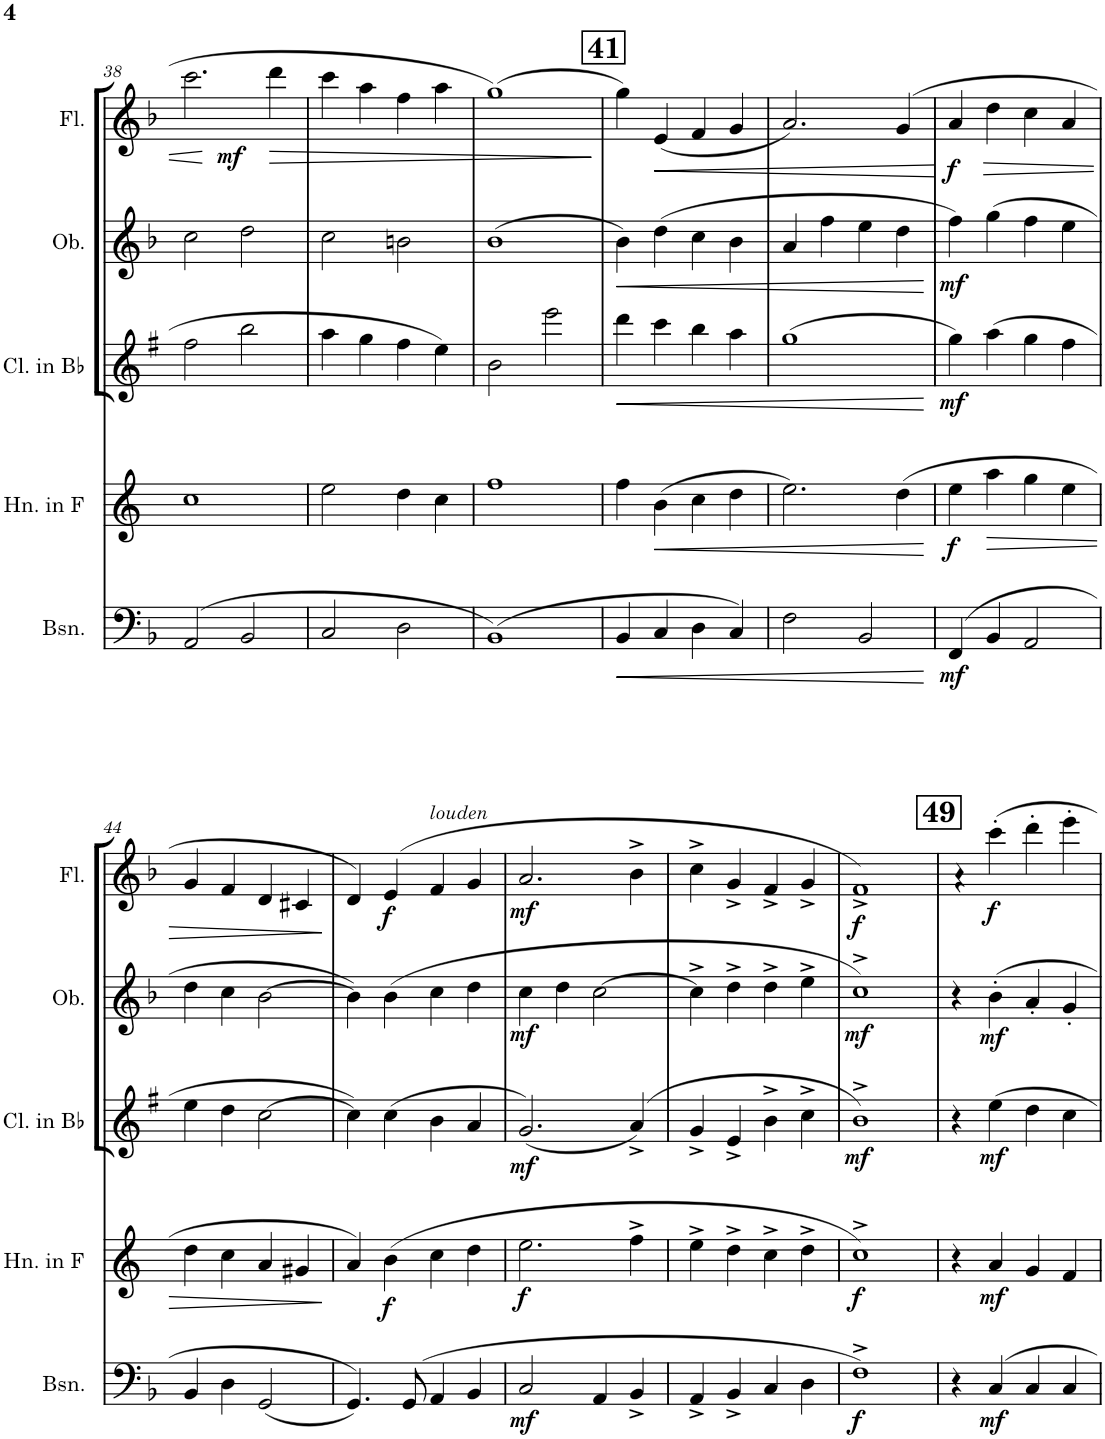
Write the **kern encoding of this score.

**kern	**dynam	**kern	**dynam	**kern	**dynam	**kern	**dynam	**kern	**dynam
*part5	*part5	*part4	*part4	*part3	*part3	*part2	*part2	*part1	*part1
*staff5	*staff5	*staff4	*staff4	*staff3	*staff3	*staff2	*staff2	*staff1	*staff1
*I"Bassoon	*	*I"Horn in F	*	*I"Clarinet in Bb	*	*I"Oboe	*	*I"Flute	*
*I'Bsn.	*	*I'Hn. in F	*	*I'Cl. in Bb	*	*I'Ob.	*	*I'Fl.	*
!!LO:PB:g=z
*clefF4	*	*clefG2	*	*clefG2	*	*clefG2	*	*clefG2	*
*	*	*Trd4c7	*	*Trd1c2	*	*	*	*	*
*k[b-]	*	*k[]	*	*k[f#]	*	*k[b-]	*	*k[b-]	*
*M4/4	*	*M4/4	*	*M4/4	*	*M4/4	*	*M4/4	*
=38	=38	=38	=38	=38	=38	=38	=38	=38	=38
*	*	*	*	*	*	*	*	*^	*
(2AA/	.	1cc	.	2ff#\	.	2cc\	.	2.ccc\	4.ryy	.
!	!	!	!	!	!	!	!	!	!	!LO:DY:b
.	.	.	.	.	.	.	.	.	2ryy	mf
2BB-/	.	.	.	2bb\	.	2dd\	.	.	.	.
!	!	!	!	!	!	!	!	!	!	!LO:HP:b
.	.	.	.	.	.	.	.	4ddd\	.	>
.	.	.	.	.	.	.	.	.	8ryy	.
*	*	*	*	*	*	*	*	*v	*v	*
=39	=39	=39	=39	=39	=39	=39	=39	=39	=39
2C/	.	2ee\	.	4aa\	.	2cc\	.	4ccc\	.
.	.	.	.	4gg\	.	.	.	4aa\	.
2D\	.	4dd\	.	4ff#\	.	2bn\	.	4ff\	.
.	.	4cc\	.	4ee\	.	.	.	4aa\	.
=40	=40	=40	=40	=40	=40	=40	=40	=40	=40
(1BB-)	.	1ff	.	2b\	.	(1b-	.	(1gg	.
.	.	.	.	2eee\	.	.	.	.	.
.	.	.	.	.	.	.	.	.	]
!!LO:REH:place=s1:a:B:cj:fs=14:t=41
=41	=41	=41	=41	=41	=41	=41	=41	=41	=41
!	!LO:HP:b	!	!	!	!LO:HP:b	!	!LO:HP:b	!	!
4BB-/	<	4ff\	.	4ddd\	<	4b-\)	<	4gg\)	.
!	!	!	!LO:HP:b	!	!	!	!	!	!LO:HP:b
4C/	.	(4b\	<	4ccc\	.	(4dd\	.	(4e/	<
4D\	.	4cc\	.	4bb\	.	4cc\	.	4f/	.
4C/)	.	4dd\	.	4aa\	.	4b-\	.	4g/	.
=42	=42	=42	=42	=42	=42	=42	=42	=42	=42
2F\	.	2.ee\)	.	(1gg	.	4a/	.	2.a/)	.
.	.	.	.	.	.	4ff\	.	.	.
2BB-/	.	.	.	.	.	4ee\	.	.	.
.	.	(4dd\	.	.	.	4dd\	.	(4g/	.
.	[	.	[	.	[	.	[	.	[
=43	=43	=43	=43	=43	=43	=43	=43	=43	=43
!	!LO:DY:b	!	!LO:DY:b	!	!LO:DY:b	!	!LO:DY:b	!	!LO:DY:b
(4FF/	mf	4ee\	f	4gg\)	mf	4ff\)	mf	4a/	f
!	!	!	!LO:HP:b	!	!	!	!	!	!LO:HP:b
4BB-/	.	4aa\	>	(4aa\	.	(4gg\	.	4dd\	>
2AA/	.	4gg\	.	4gg\	.	4ff\	.	4cc\	.
.	.	4ee\	.	4ff#\	.	4ee\	.	4a/	.
!!LO:LB:g=z
=44	=44	=44	=44	=44	=44	=44	=44	=44	=44
4BB-/	.	4dd\	.	4ee\	.	4dd\	.	4g/	.
4D\	.	4cc\	.	4dd\	.	4cc\	.	4f/	.
(2GG/	.	4a/	.	[2cc\	.	[2b-\	.	4d/	.
.	.	4g#X/	.	.	.	.	.	4c#X/	.
.	.	.	]	.	.	.	.	.	]
=45	=45	=45	=45	=45	=45	=45	=45	=45	=45
4.GG/))	.	4a/)	.	4cc\])	.	4b-\])	.	4d/)	.
!	!	!	!LO:DY:b	!	!	!	!	!	!LO:DY:b
.	.	(4b\	f	(4cc\	.	(4b-\	.	(4e/	f
(8GG/	.	.	.	.	.	.	.	.	.
!	!	!	!	!	!	!	!	!LO:TX:a:i:t=louden	!
4AA/	.	4cc\	.	4b\	.	4cc\	.	4f/	.
4BB-/	.	4dd\	.	4a/	.	4dd\	.	4g/	.
=46	=46	=46	=46	=46	=46	=46	=46	=46	=46
!	!LO:DY:b	!	!LO:DY:b	!	!LO:DY:b	!	!LO:DY:b	!	!LO:DY:b
2C/	mf	2.ee\	f	(2.g/)	mf	4cc\	mf	2.a/	mf
.	.	.	.	.	.	4dd\	.	.	.
4AA/	.	.	.	.	.	[2cc\	.	.	.
4BB-^/	.	4ff^\	.	(4a^/)	.	.	.	4b-^\	.
=47	=47	=47	=47	=47	=47	=47	=47	=47	=47
4AA^/	.	4ee^\	.	4g^/	.	4cc^\]	.	4cc^\	.
4BB-^/	.	4dd^\	.	4e^/	.	4dd^\	.	4g^/	.
4C/	.	4cc^\	.	4b^\	.	4dd^\	.	4f^/	.
4D\	.	4dd^\	.	4cc^\	.	4ee^\	.	4g^/	.
=48	=48	=48	=48	=48	=48	=48	=48	=48	=48
!	!LO:DY:b	!	!LO:DY:b	!	!LO:DY:b	!	!LO:DY:b	!	!LO:DY:b
1F^)	f	1cc^)	f	1b^)	mf	1cc^)	mf	1f^)	f
!!LO:REH:place=s1:a:B:cj:fs=14:t=49
=49	=49	=49	=49	=49	=49	=49	=49	=49	=49
4r	.	4r	.	4r	.	4r	.	4ra	.
!	!LO:DY:b	!	!LO:DY:b	!	!LO:DY:b	!	!LO:DY:b	!	!LO:DY:b
4C/	mf	4a/	mf	4ee\	mf	4b-'\	mf	4ccc'\	f
4C/	.	4g/	.	4dd\	.	4a'/	.	4ddd'\	.
4C/	.	4f/	.	4cc\	.	4g'/	.	4eee'\	.
=	=	=	=	=	=	=	=	=	=
*-	*-	*-	*-	*-	*-	*-	*-	*-	*-
